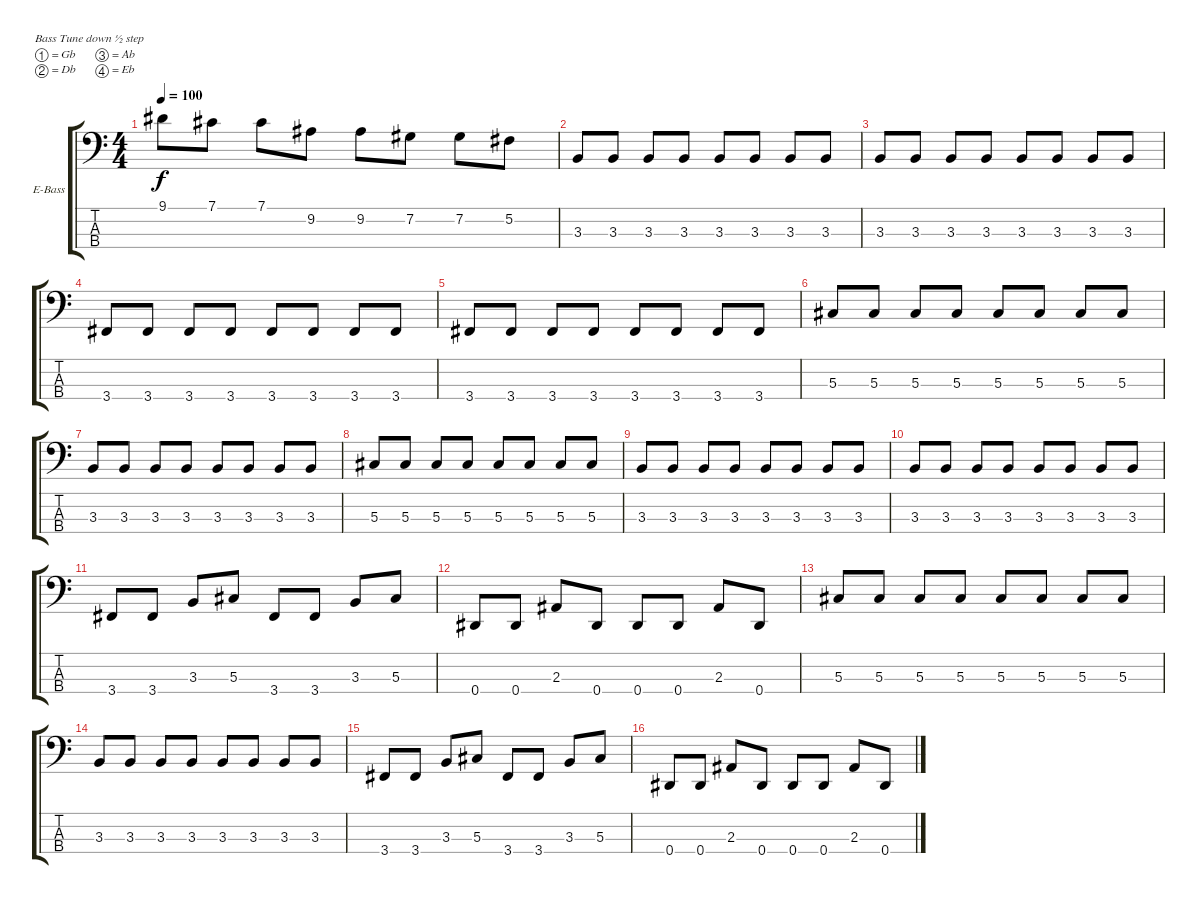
\bracketExtendMode groupsimilarinstruments
\firstSystemTrackNameOrientation horizontal
\otherSystemsTrackNameOrientation horizontal
\track ("±´Ë¾" "E-Bass") {instrument electricbassfinger}
\staff {score tabs}
\tuning (Gb2 Db2 Ab1 Eb1)
\ts (4 4)
\tempo 100
\clef f4
\ks c
9.1.8{dy f} 7.1.8 7.1.8 9.2.8 9.2.8 7.2.8 7.2.8 5.2.8 |
3.3.8 3.3.8 3.3.8 3.3.8 3.3.8 3.3.8 3.3.8 3.3.8 |
3.3.8 3.3.8 3.3.8 3.3.8 3.3.8 3.3.8 3.3.8 3.3.8 |
3.4.8 3.4.8 3.4.8 3.4.8 3.4.8 3.4.8 3.4.8 3.4.8 |
3.4.8 3.4.8 3.4.8 3.4.8 3.4.8 3.4.8 3.4.8 3.4.8 |
5.3.8 5.3.8 5.3.8 5.3.8 5.3.8 5.3.8 5.3.8 5.3.8 |
3.3.8 3.3.8 3.3.8 3.3.8 3.3.8 3.3.8 3.3.8 3.3.8 |
5.3.8 5.3.8 5.3.8 5.3.8 5.3.8 5.3.8 5.3.8 5.3.8 |
3.3.8 3.3.8 3.3.8 3.3.8 3.3.8 3.3.8 3.3.8 3.3.8 |
3.3.8 3.3.8 3.3.8 3.3.8 3.3.8 3.3.8 3.3.8 3.3.8 |
3.4.8 3.4.8 3.3.8 5.3.8 3.4.8 3.4.8 3.3.8 5.3.8 |
0.4.8 0.4.8 2.3.8 0.4.8 0.4.8 0.4.8 2.3.8 0.4.8 |
5.3.8 5.3.8 5.3.8 5.3.8 5.3.8 5.3.8 5.3.8 5.3.8 |
3.3.8 3.3.8 3.3.8 3.3.8 3.3.8 3.3.8 3.3.8 3.3.8 |
3.4.8 3.4.8 3.3.8 5.3.8 3.4.8 3.4.8 3.3.8 5.3.8 |
0.4.8 0.4.8 2.3.8 0.4.8 0.4.8 0.4.8 2.3.8 0.4.8
